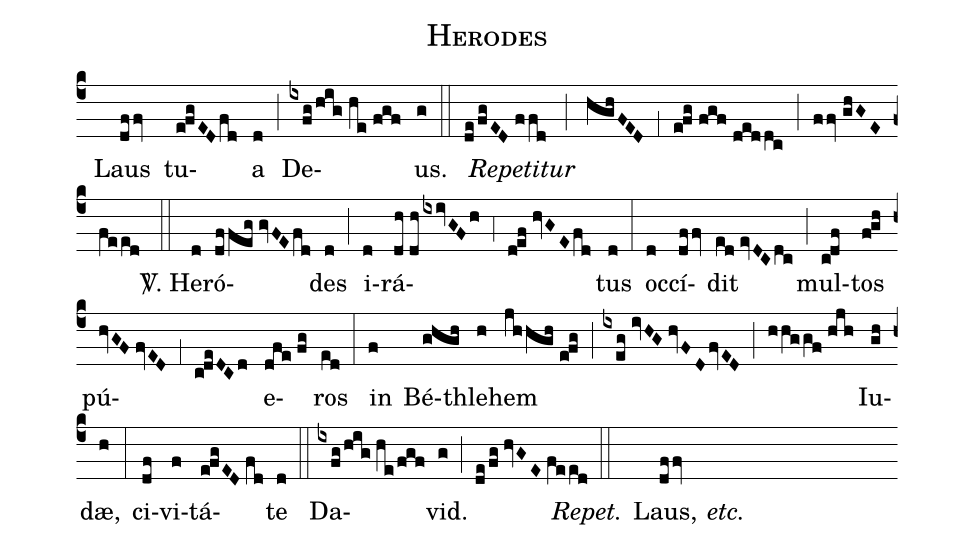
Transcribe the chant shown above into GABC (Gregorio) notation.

name:Herodes;
mode:I;
office-part:Alleluia;
%%
(c4) () Laus(dffv) tu(e!fgED/fd)a(d) (;) De(ixfg/hig//he//fgf)us.(g) (::) {}<i>Repetitur</i>(de/fgED//ffd) (;) (hghFED) (,1) (e!fg//fgf//deddc) (;) (ffv//ghGE//feed) (::) <sp>V/</sp>. He(d)ró(dffeg//gvFE/fd)des(d) (;) i(d)rá(dh//dh/ixivGFh)(,4)(d!ef//hvGE/fd)tus(d) (:) oc(d)cí(dffv)dit(ed//evDC/dc) (;) mul(c!df)tos(f!gh) pú(hvGF//fvED)(,1)(c!deDCd)e(dfe//fg)ros(ed) (:) in(f) Bé(ghgh)thle(h)hem(jhhgh//e!fg) (;) (ixeg//ivHG//hvFD/fvED) (;) (hhggf//hjh) Iu(gh)dæ,(h) (:) ci(df)vi(f)tá(e!fgED//fd)te(d) (::) Da(ixfg/hig//he/fgf)vid.(g) (;) (de/fg//hvGE//feed) <i>Repet.</i>(::) Laus,(dffv) <i>etc.</i>() ()
